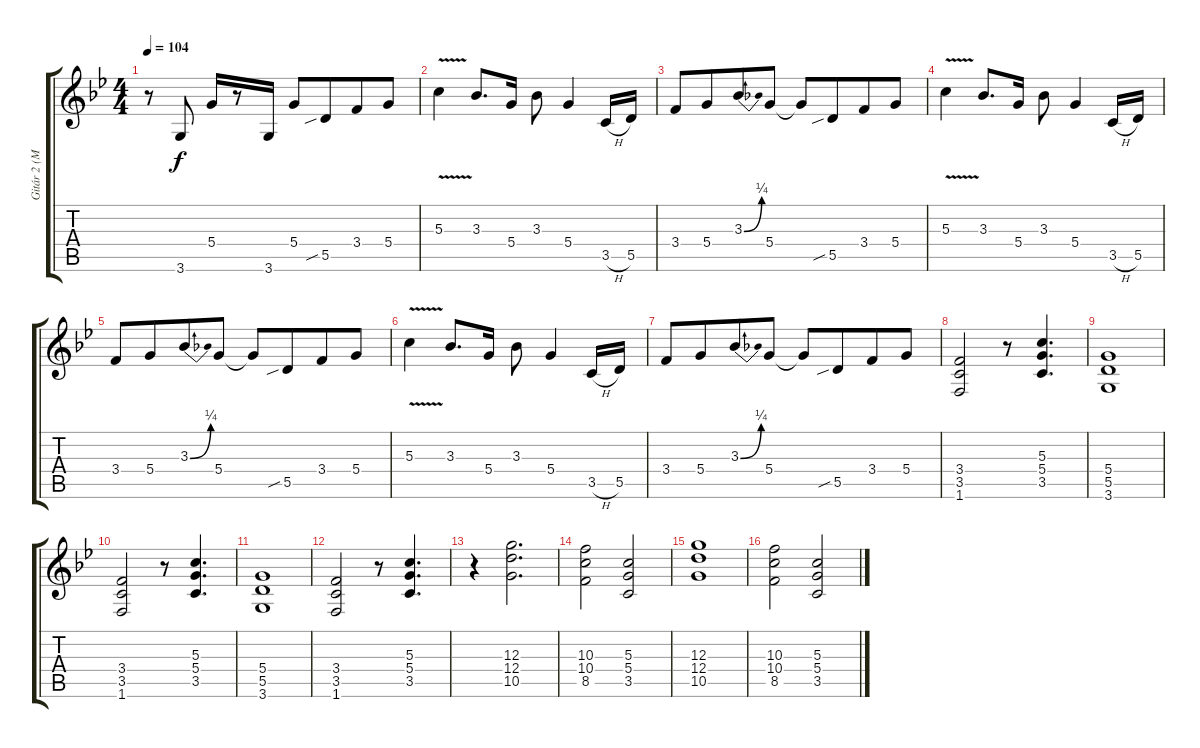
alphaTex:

\track ("Gitár 2 (Micky Moody/Mel Galley/John Syk" "Gitár 2 (M") {instrument distortionguitar}
\staff {score tabs}
\tuning (E4 B3 G3 D3 A2 E2) {hide}
\ts (4 4)
\tempo 104
\clef g2
\ks bb
r.8{dy f} 3.6.8 5.4.16 r.8 3.6.16 5.4.8 5.5{sib}.8{beam merge} 3.4.8 5.4.8 |
5.3{v}.4 3.3.8{d} 5.4.16 3.3.8 5.4.4 3.5{h}.16 5.5.16 |
3.4.8 5.4.8{beam merge} 3.3{be (bend 0 0 60 1)}.8 5.4.8 5.4{t}.8 5.5{sib}.8{beam merge} 3.4.8 5.4.8 |
5.3{v}.4 3.3.8{d} 5.4.16 3.3.8 5.4.4 3.5{h}.16 5.5.16 |
3.4.8 5.4.8{beam merge} 3.3{be (bend 0 0 60 1)}.8 5.4.8 5.4{t}.8 5.5{sib}.8{beam merge} 3.4.8 5.4.8 |
5.3{v}.4 3.3.8{d} 5.4.16 3.3.8 5.4.4 3.5{h}.16 5.5.16 |
3.4.8 5.4.8{beam merge} 3.3{be (bend 0 0 60 1)}.8 5.4.8 5.4{t}.8 5.5{sib}.8{beam merge} 3.4.8 5.4.8 |
(3.4 3.5 1.6).2 r.8 (5.3 5.4 3.5).4{d} |
(5.4 5.5 3.6).1 |
(3.4 3.5 1.6).2 r.8 (5.3 5.4 3.5).4{d} |
(5.4 5.5 3.6).1 |
(3.4 3.5 1.6).2 r.8 (5.3 5.4 3.5).4{d} |
r.4 (12.3 12.4 10.5).2{d volume 10 balance 8} |
(10.3 10.4 8.5).2 (5.3 5.4 3.5).2 |
(12.3 12.4 10.5).1 |
(10.3 10.4 8.5).2 (5.3 5.4 3.5).2
